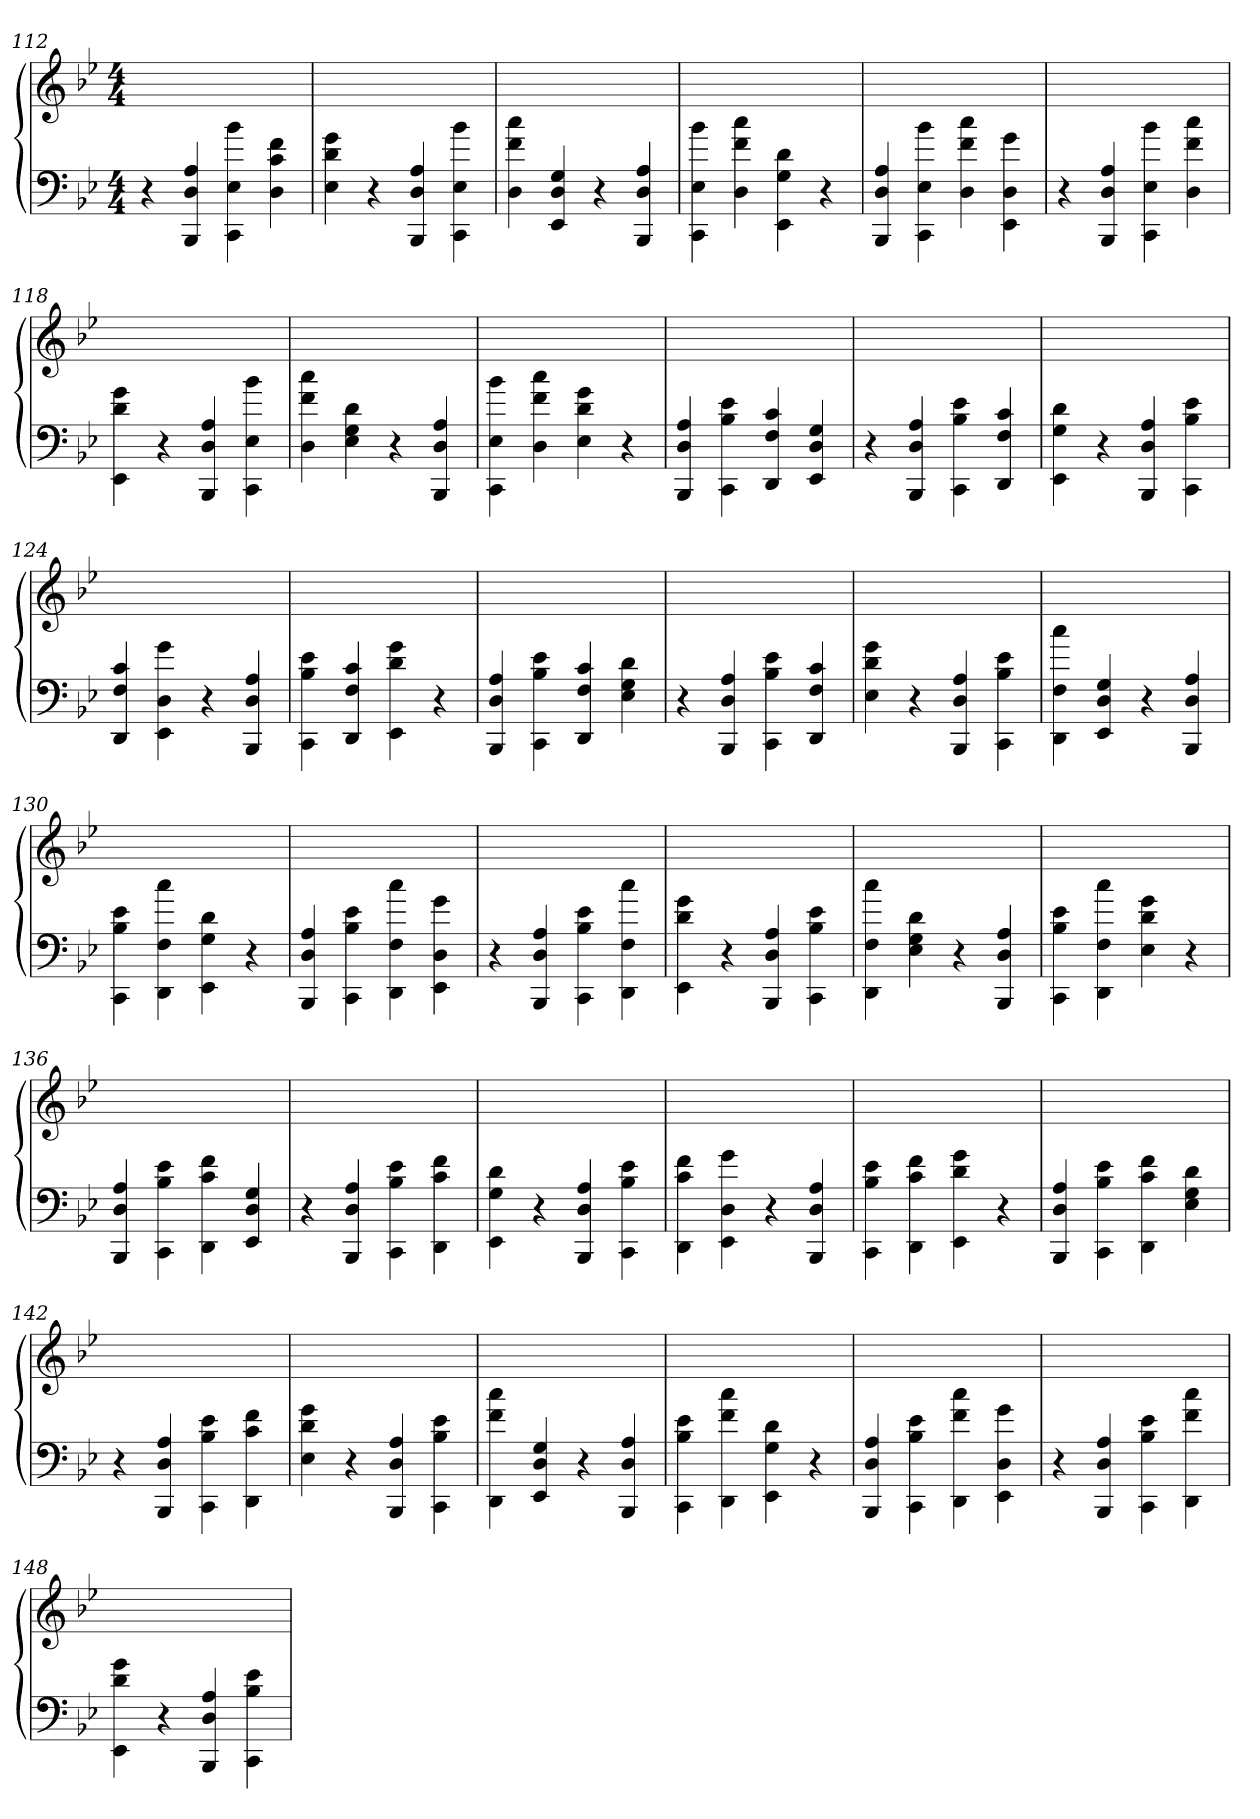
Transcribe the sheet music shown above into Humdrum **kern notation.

**kern	**kern
*part2	*part1
*staff2	*staff1
*clefF4	*clefG2
*k[b-e-]	*k[b-e-]
*B-:	*B-:
*M4/4	*M4/4
=112	=112
4r	1ryy
4BBB- 4D 4A	.
4CC 4E- 4b-	.
4D 4c 4f	.
=113	=113
4E- 4d 4g	1ryy
4r	.
4BBB- 4D 4A	.
4CC 4E- 4b-	.
=114	=114
4D 4f 4cc	1ryy
4EE- 4D 4G	.
4r	.
4BBB- 4D 4A	.
=115	=115
4CC 4E- 4b-	1ryy
4D 4f 4cc	.
4EE- 4G 4d	.
4r	.
=116	=116
4BBB- 4D 4A	1ryy
4CC 4E- 4b-	.
4D 4f 4cc	.
4EE- 4D 4g	.
=117	=117
4r	1ryy
4BBB- 4D 4A	.
4CC 4E- 4b-	.
4D 4f 4cc	.
=118	=118
4EE- 4d 4g	1ryy
4r	.
4BBB- 4D 4A	.
4CC 4E- 4b-	.
=119	=119
4D 4f 4cc	1ryy
4E- 4G 4d	.
4r	.
4BBB- 4D 4A	.
=120	=120
4CC 4E- 4b-	1ryy
4D 4f 4cc	.
4E- 4d 4g	.
4r	.
=121	=121
4BBB- 4D 4A	1ryy
4CC 4B- 4e-	.
4DD 4F 4c	.
4EE- 4D 4G	.
=122	=122
4r	1ryy
4BBB- 4D 4A	.
4CC 4B- 4e-	.
4DD 4F 4c	.
=123	=123
4EE- 4G 4d	1ryy
4r	.
4BBB- 4D 4A	.
4CC 4B- 4e-	.
=124	=124
4DD 4F 4c	1ryy
4EE- 4D 4g	.
4r	.
4BBB- 4D 4A	.
=125	=125
4CC 4B- 4e-	1ryy
4DD 4F 4c	.
4EE- 4d 4g	.
4r	.
=126	=126
4BBB- 4D 4A	1ryy
4CC 4B- 4e-	.
4DD 4F 4c	.
4E- 4G 4d	.
=127	=127
4r	1ryy
4BBB- 4D 4A	.
4CC 4B- 4e-	.
4DD 4F 4c	.
=128	=128
4E- 4d 4g	1ryy
4r	.
4BBB- 4D 4A	.
4CC 4B- 4e-	.
=129	=129
4DD 4F 4cc	1ryy
4EE- 4D 4G	.
4r	.
4BBB- 4D 4A	.
=130	=130
4CC 4B- 4e-	1ryy
4DD 4F 4cc	.
4EE- 4G 4d	.
4r	.
=131	=131
4BBB- 4D 4A	1ryy
4CC 4B- 4e-	.
4DD 4F 4cc	.
4EE- 4D 4g	.
=132	=132
4r	1ryy
4BBB- 4D 4A	.
4CC 4B- 4e-	.
4DD 4F 4cc	.
=133	=133
4EE- 4d 4g	1ryy
4r	.
4BBB- 4D 4A	.
4CC 4B- 4e-	.
=134	=134
4DD 4F 4cc	1ryy
4E- 4G 4d	.
4r	.
4BBB- 4D 4A	.
=135	=135
4CC 4B- 4e-	1ryy
4DD 4F 4cc	.
4E- 4d 4g	.
4r	.
=136	=136
4BBB- 4D 4A	1ryy
4CC 4B- 4e-	.
4DD 4c 4f	.
4EE- 4D 4G	.
=137	=137
4r	1ryy
4BBB- 4D 4A	.
4CC 4B- 4e-	.
4DD 4c 4f	.
=138	=138
4EE- 4G 4d	1ryy
4r	.
4BBB- 4D 4A	.
4CC 4B- 4e-	.
=139	=139
4DD 4c 4f	1ryy
4EE- 4D 4g	.
4r	.
4BBB- 4D 4A	.
=140	=140
4CC 4B- 4e-	1ryy
4DD 4c 4f	.
4EE- 4d 4g	.
4r	.
=141	=141
4BBB- 4D 4A	1ryy
4CC 4B- 4e-	.
4DD 4c 4f	.
4E- 4G 4d	.
=142	=142
4r	1ryy
4BBB- 4D 4A	.
4CC 4B- 4e-	.
4DD 4c 4f	.
=143	=143
4E- 4d 4g	1ryy
4r	.
4BBB- 4D 4A	.
4CC 4B- 4e-	.
=144	=144
4DD 4f 4cc	1ryy
4EE- 4D 4G	.
4r	.
4BBB- 4D 4A	.
=145	=145
4CC 4B- 4e-	1ryy
4DD 4f 4cc	.
4EE- 4G 4d	.
4r	.
=146	=146
4BBB- 4D 4A	1ryy
4CC 4B- 4e-	.
4DD 4f 4cc	.
4EE- 4D 4g	.
=147	=147
4r	1ryy
4BBB- 4D 4A	.
4CC 4B- 4e-	.
4DD 4f 4cc	.
=148	=148
4EE- 4d 4g	1ryy
4r	.
4BBB- 4D 4A	.
4CC 4B- 4e-	.
=	=
*-	*-
